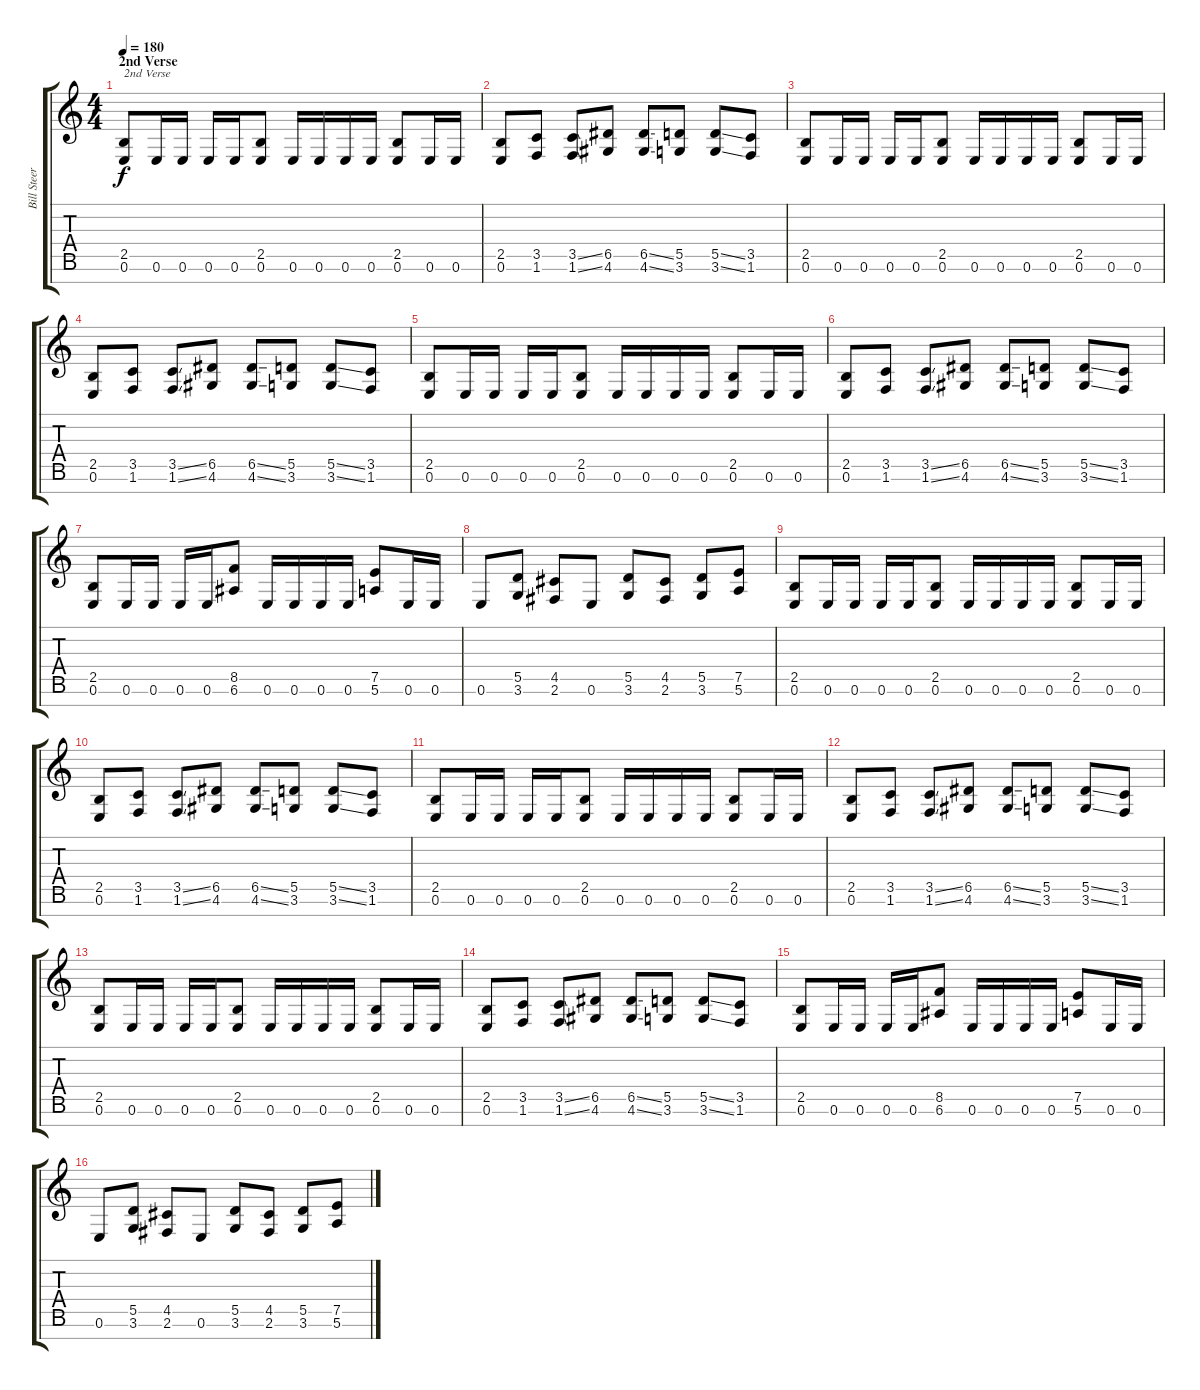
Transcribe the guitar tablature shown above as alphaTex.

\track ("Bill Steer" "Bill Steer") {instrument distortionguitar}
\staff {score tabs}
\tuning (E4 B3 G3 D3 A2 E2 B1) {hide}
\ts (4 4)
\section ("" "2nd Verse")
\tempo 180
\clef g2
\ks c
(2.5 0.6).8{txt "2nd Verse" dy f} 0.6.16 0.6.16 0.6.16 0.6.16 (2.5 0.6).8 0.6.16 0.6.16 0.6.16 0.6.16 (2.5 0.6).8 0.6.16 0.6.16 |
(2.5 0.6).8 (3.5 1.6).8 (3.5{ss} 1.6{ss}).8 (6.5 4.6).8 (6.5{ss} 4.6{ss}).8 (5.5 3.6).8 (5.5{ss} 3.6{ss}).8 (3.5 1.6).8 |
(2.5 0.6).8 0.6.16 0.6.16 0.6.16 0.6.16 (2.5 0.6).8 0.6.16 0.6.16 0.6.16 0.6.16 (2.5 0.6).8 0.6.16 0.6.16 |
(2.5 0.6).8 (3.5 1.6).8 (3.5{ss} 1.6{ss}).8 (6.5 4.6).8 (6.5{ss} 4.6{ss}).8 (5.5 3.6).8 (5.5{ss} 3.6{ss}).8 (3.5 1.6).8 |
(2.5 0.6).8 0.6.16 0.6.16 0.6.16 0.6.16 (2.5 0.6).8 0.6.16 0.6.16 0.6.16 0.6.16 (2.5 0.6).8 0.6.16 0.6.16 |
(2.5 0.6).8 (3.5 1.6).8 (3.5{ss} 1.6{ss}).8 (6.5 4.6).8 (6.5{ss} 4.6{ss}).8 (5.5 3.6).8 (5.5{ss} 3.6{ss}).8 (3.5 1.6).8 |
(2.5 0.6).8 0.6.16 0.6.16 0.6.16 0.6.16 (8.5 6.6).8 0.6.16 0.6.16 0.6.16 0.6.16 (7.5 5.6).8 0.6.16 0.6.16 |
0.6.8 (5.5 3.6).8 (4.5 2.6).8 0.6.8 (5.5 3.6).8 (4.5 2.6).8 (5.5 3.6).8 (7.5 5.6).8 |
(2.5 0.6).8 0.6.16 0.6.16 0.6.16 0.6.16 (2.5 0.6).8 0.6.16 0.6.16 0.6.16 0.6.16 (2.5 0.6).8 0.6.16 0.6.16 |
(2.5 0.6).8 (3.5 1.6).8 (3.5{ss} 1.6{ss}).8 (6.5 4.6).8 (6.5{ss} 4.6{ss}).8 (5.5 3.6).8 (5.5{ss} 3.6{ss}).8 (3.5 1.6).8 |
(2.5 0.6).8 0.6.16 0.6.16 0.6.16 0.6.16 (2.5 0.6).8 0.6.16 0.6.16 0.6.16 0.6.16 (2.5 0.6).8 0.6.16 0.6.16 |
(2.5 0.6).8 (3.5 1.6).8 (3.5{ss} 1.6{ss}).8 (6.5 4.6).8 (6.5{ss} 4.6{ss}).8 (5.5 3.6).8 (5.5{ss} 3.6{ss}).8 (3.5 1.6).8 |
(2.5 0.6).8 0.6.16 0.6.16 0.6.16 0.6.16 (2.5 0.6).8 0.6.16 0.6.16 0.6.16 0.6.16 (2.5 0.6).8 0.6.16 0.6.16 |
(2.5 0.6).8 (3.5 1.6).8 (3.5{ss} 1.6{ss}).8 (6.5 4.6).8 (6.5{ss} 4.6{ss}).8 (5.5 3.6).8 (5.5{ss} 3.6{ss}).8 (3.5 1.6).8 |
(2.5 0.6).8 0.6.16 0.6.16 0.6.16 0.6.16 (8.5 6.6).8 0.6.16 0.6.16 0.6.16 0.6.16 (7.5 5.6).8 0.6.16 0.6.16 |
0.6.8 (5.5 3.6).8 (4.5 2.6).8 0.6.8 (5.5 3.6).8 (4.5 2.6).8 (5.5 3.6).8 (7.5 5.6).8
